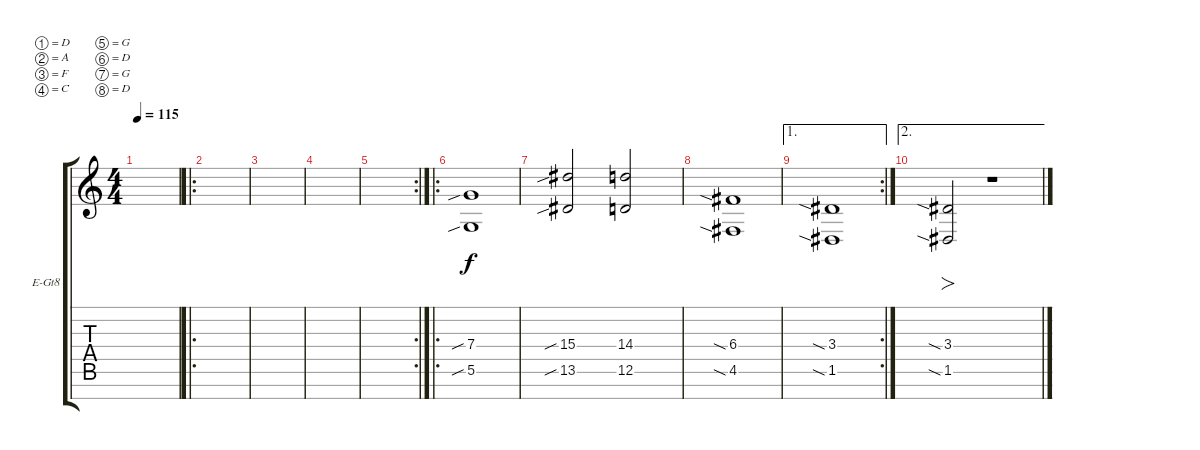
\bracketExtendMode groupsimilarinstruments
\firstSystemTrackNameOrientation horizontal
\otherSystemsTrackNameOrientation horizontal
\track ("Tape Delay" "E-Gt8") {instrument overdrivenguitar}
\staff {score tabs}
\tuning (D4 A3 F3 C3 G2 D2 G1 D1)
\ts (4 4)
\tempo 115
\clef g2
\ks c
|
\ro
|
|
|
\rc 2
|
\ro
(5.6{sib} 7.4{sib}).1 |
(13.6{sib} 15.4{sib}).2 (12.6 14.4).2 |
(4.6{sia} 6.4{sia}).1 |
\ae 1
\rc 2
(1.6{sia} 3.4{sia}).1 |
\ae 2
(1.6{sia} 3.4{sia}).2{fo} r.1
